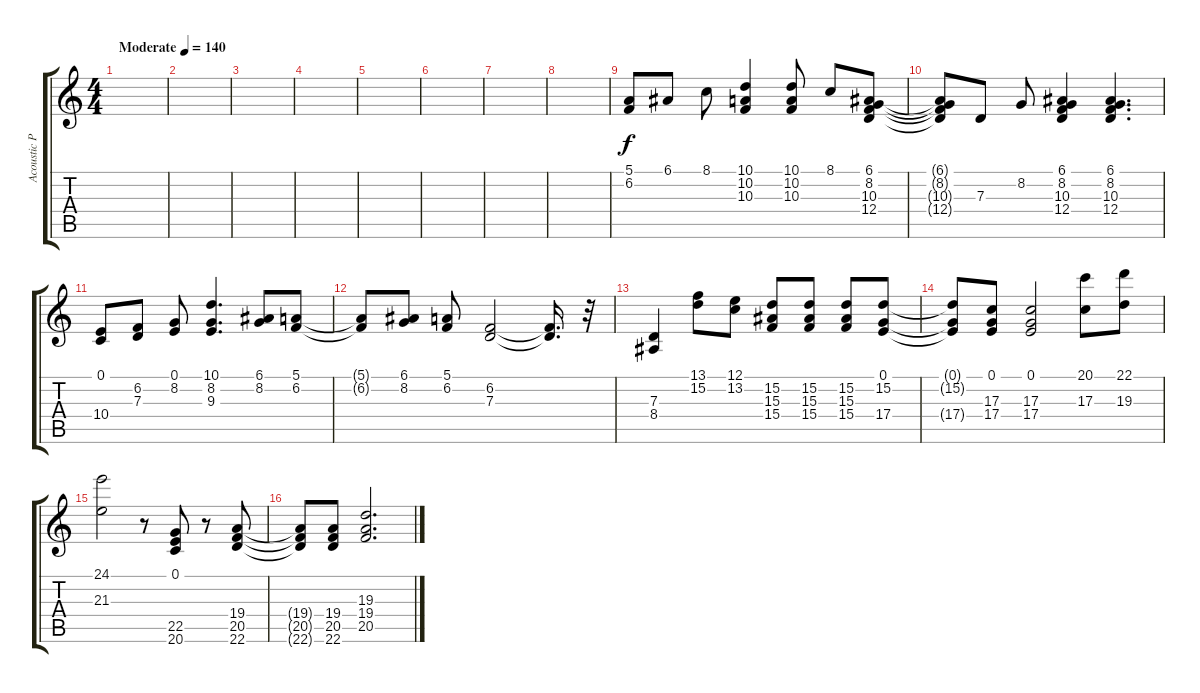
\track ("Acoustic Piano" "Acoustic P") {instrument brightacousticpiano}
\staff {score tabs}
\tuning (E4 B3 G3 D3 A2 E2) {hide}
\ts (4 4)
\tempo (140 "Moderate")
\clef g2
\ks c
|
|
|
|
|
|
|
|
(5.1 6.2).8 6.1.8 8.1.8 (10.1 10.2 10.3).4 (10.1 10.2 10.3).8 8.1.8 (6.1 8.2 10.3 12.4).8 |
(6.1{t} 8.2{t} 10.3{t} 12.4{t}).8 7.3.8 8.2.8 (6.1 8.2 10.3 12.4).4 (6.1 8.2 10.3 12.4).4{d} |
(0.1 10.4).8 (6.2 7.3).8 (0.1 8.2).8 (10.1 8.2 9.3).4{d} (6.1 8.2).8 (5.1 6.2).8 |
(5.1{t} 6.2{t}).8 (6.1 8.2).8 (5.1 6.2).8 (6.2 7.3).2 (6.2{t} 7.3{t}).16{d} r.32 |
(7.3 8.4).4 (13.1 15.2).8 (12.1 13.2).8 (15.2 15.3 15.4).8 (15.2 15.3 15.4).8 (15.2 15.3 15.4).8 (0.1 15.2 17.4).8 |
(0.1{t} 15.2{t} 17.4{t}).8 (0.1 17.3 17.4).8 (0.1 17.3 17.4).2 (20.1 17.3).8 (22.1 19.3).8 |
(24.1 21.3).2 r.8 (0.1 22.5 20.6).8 r.8 (19.4 20.5 22.6).8 |
(19.4{t} 20.5{t} 22.6{t}).8 (19.4 20.5 22.6).8 (19.3 19.4 20.5).2{d}
